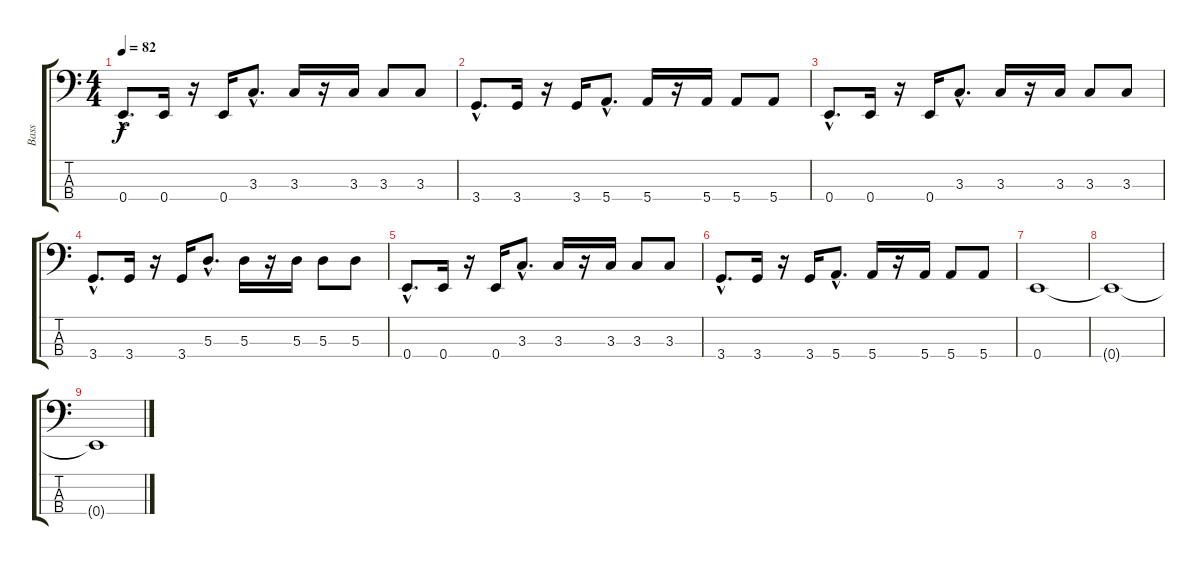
\track ("Bass" "Bass") {instrument electricbasspick}
\staff {score tabs}
\tuning (G2 D2 A1 E1) {hide}
\ts (4 4)
\tempo 82
\clef f4
\ks c
0.4{hac}.8{d dy f} 0.4.16 r.16 0.4.16 3.3{hac}.8{d} 3.3.16 r.16 3.3.16 3.3.8 3.3.8 |
3.4{hac}.8{d} 3.4.16 r.16 3.4.16 5.4{hac}.8{d} 5.4.16 r.16 5.4.16 5.4.8 5.4.8 |
0.4{hac}.8{d} 0.4.16 r.16 0.4.16 3.3{hac}.8{d} 3.3.16 r.16 3.3.16 3.3.8 3.3.8 |
3.4{hac}.8{d} 3.4.16 r.16 3.4.16 5.3{hac}.8{d} 5.3.16 r.16 5.3.16 5.3.8 5.3.8 |
0.4{hac}.8{d} 0.4.16 r.16 0.4.16 3.3{hac}.8{d} 3.3.16 r.16 3.3.16 3.3.8 3.3.8 |
3.4{hac}.8{d} 3.4.16 r.16 3.4.16 5.4{hac}.8{d} 5.4.16 r.16 5.4.16 5.4.8 5.4.8 |
0.4.1 |
0.4{t}.1 |
0.4{t}.1
